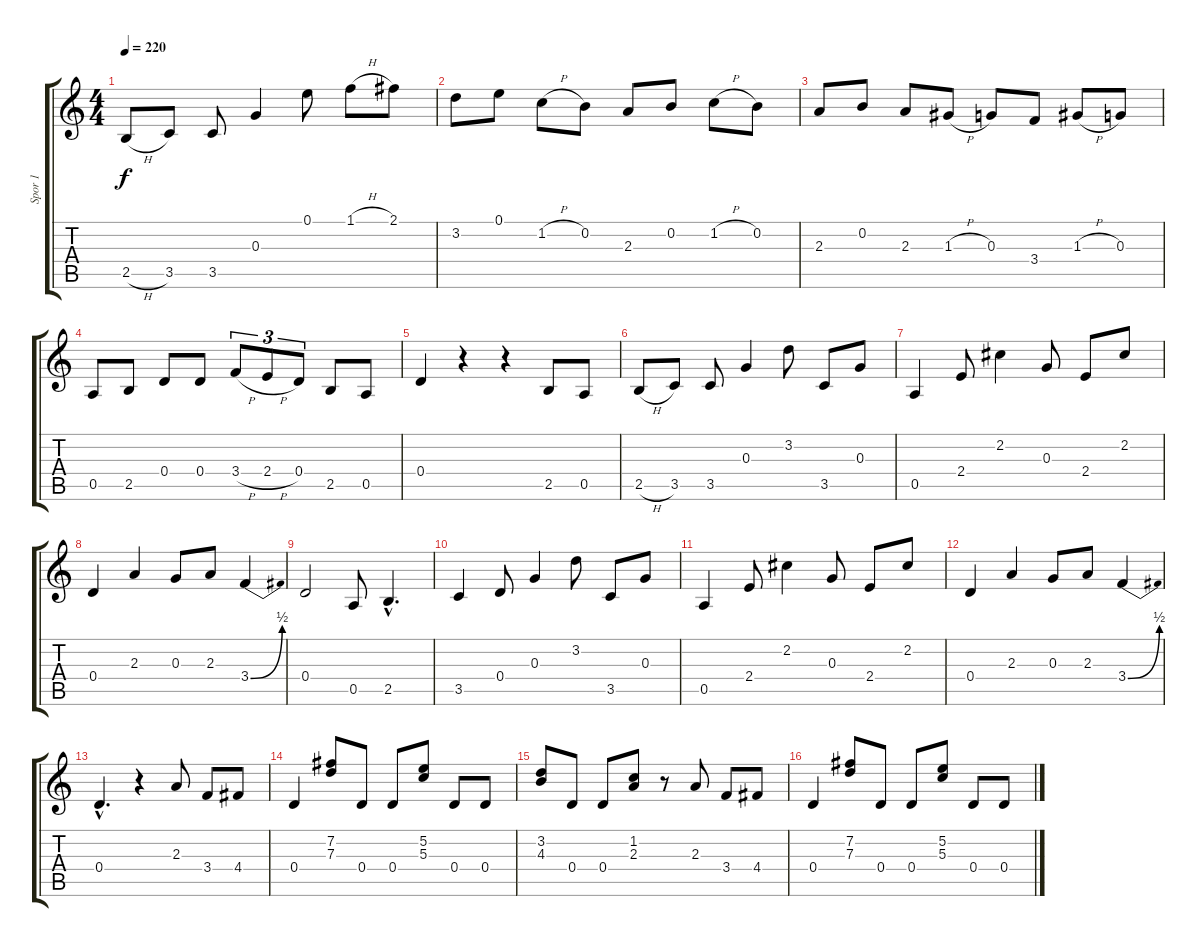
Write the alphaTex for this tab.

\track ("Spor 1" "Spor 1") {instrument acousticguitarsteel}
\staff {score tabs}
\tuning (E4 B3 G3 D3 A2 E2) {hide}
\ts (4 4)
\tempo 220
\clef g2
\ks c
2.5{h}.8{dy f} 3.5.8 3.5.8 0.3.4 0.1.8 1.1{h}.8 2.1.8 |
3.2.8 0.1.8 1.2{h}.8 0.2.8 2.3.8 0.2.8 1.2{h}.8 0.2.8 |
2.3.8 0.2.8 2.3.8 1.3{h}.8 0.3.8 3.4.8 1.3{h}.8 0.3.8 |
0.5.8 2.5.8 0.4.8 0.4.8 3.4{h}.8{tu (3 2)} 2.4{h}.8{tu (3 2)} 0.4.8{tu (3 2)} 2.5.8 0.5.8 |
0.4.4 r.4 r.4 2.5.8 0.5.8 |
2.5{h}.8 3.5.8 3.5.8 0.3.4 3.2.8 3.5.8 0.3.8 |
0.5.4 2.4.8 2.2.4 0.3.8 2.4.8 2.2.8 |
0.4.4 2.3.4 0.3.8 2.3.8 3.4{be (bend 0 0 60 2)}.4 |
0.4.2 0.5.8 2.5{hac}.4{d} |
3.5.4 0.4.8 0.3.4 3.2.8 3.5.8 0.3.8 |
0.5.4 2.4.8 2.2.4 0.3.8 2.4.8 2.2.8 |
0.4.4 2.3.4 0.3.8 2.3.8 3.4{be (bend 0 0 60 2)}.4 |
0.4{hac}.4{d} r.4 2.3.8 3.4.8 4.4.8 |
0.4.4 (7.2 7.3).8 0.4.8 0.4.8 (5.2 5.3).8 0.4.8 0.4.8 |
(3.2 4.3).8 0.4.8 0.4.8 (1.2 2.3).8 r.8 2.3.8 3.4.8 4.4.8 |
0.4.4 (7.2 7.3).8 0.4.8 0.4.8 (5.2 5.3).8 0.4.8 0.4.8
